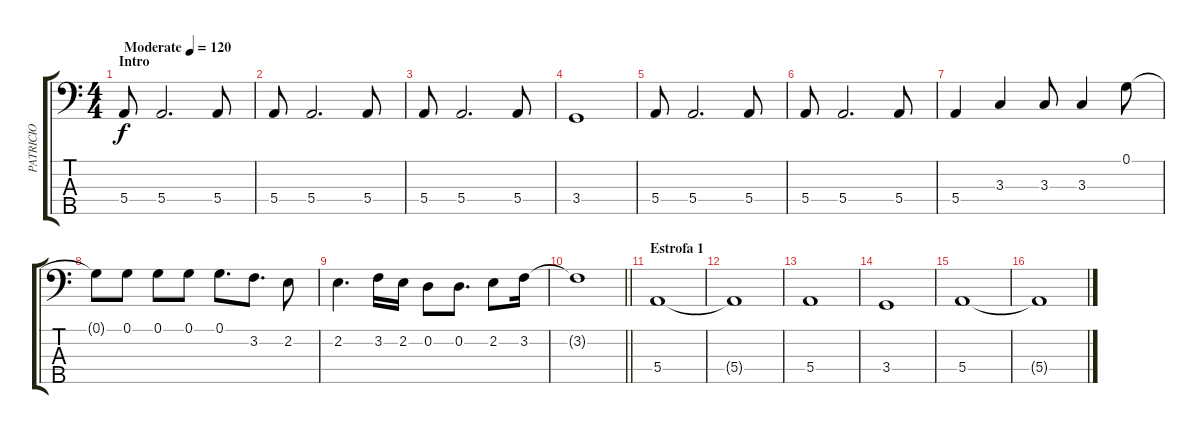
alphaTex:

\track ("PATRICIO" "PATRICIO") {instrument electricbassfinger}
\staff {score tabs}
\tuning (G2 D2 A1 E1 B0) {hide}
\ts (4 4)
\section ("" "Intro")
\tempo (120 "Moderate")
\clef f4
\ks c
5.4.8{dy f instrument electricbassfinger} 5.4.2{d} 5.4.8 |
5.4.8 5.4.2{d} 5.4.8 |
5.4.8 5.4.2{d} 5.4.8 |
3.4.1 |
5.4.8 5.4.2{d} 5.4.8 |
5.4.8 5.4.2{d} 5.4.8 |
5.4.4 3.3.4 3.3.8 3.3.4 0.1.8 |
0.1{t}.8 0.1.8 0.1.8 0.1.8 0.1.8{d} 3.2.8{d} 2.2.8 |
2.2.4{d} 3.2.16 2.2.16 0.2.8 0.2.8{d} 2.2.8 3.2.16 |
\barLineRight lightlight
3.2{t}.1 |
\section ("" "Estrofa 1")
5.4.1 |
5.4{t}.1 |
5.4.1 |
3.4.1 |
5.4.1 |
5.4{t}.1
